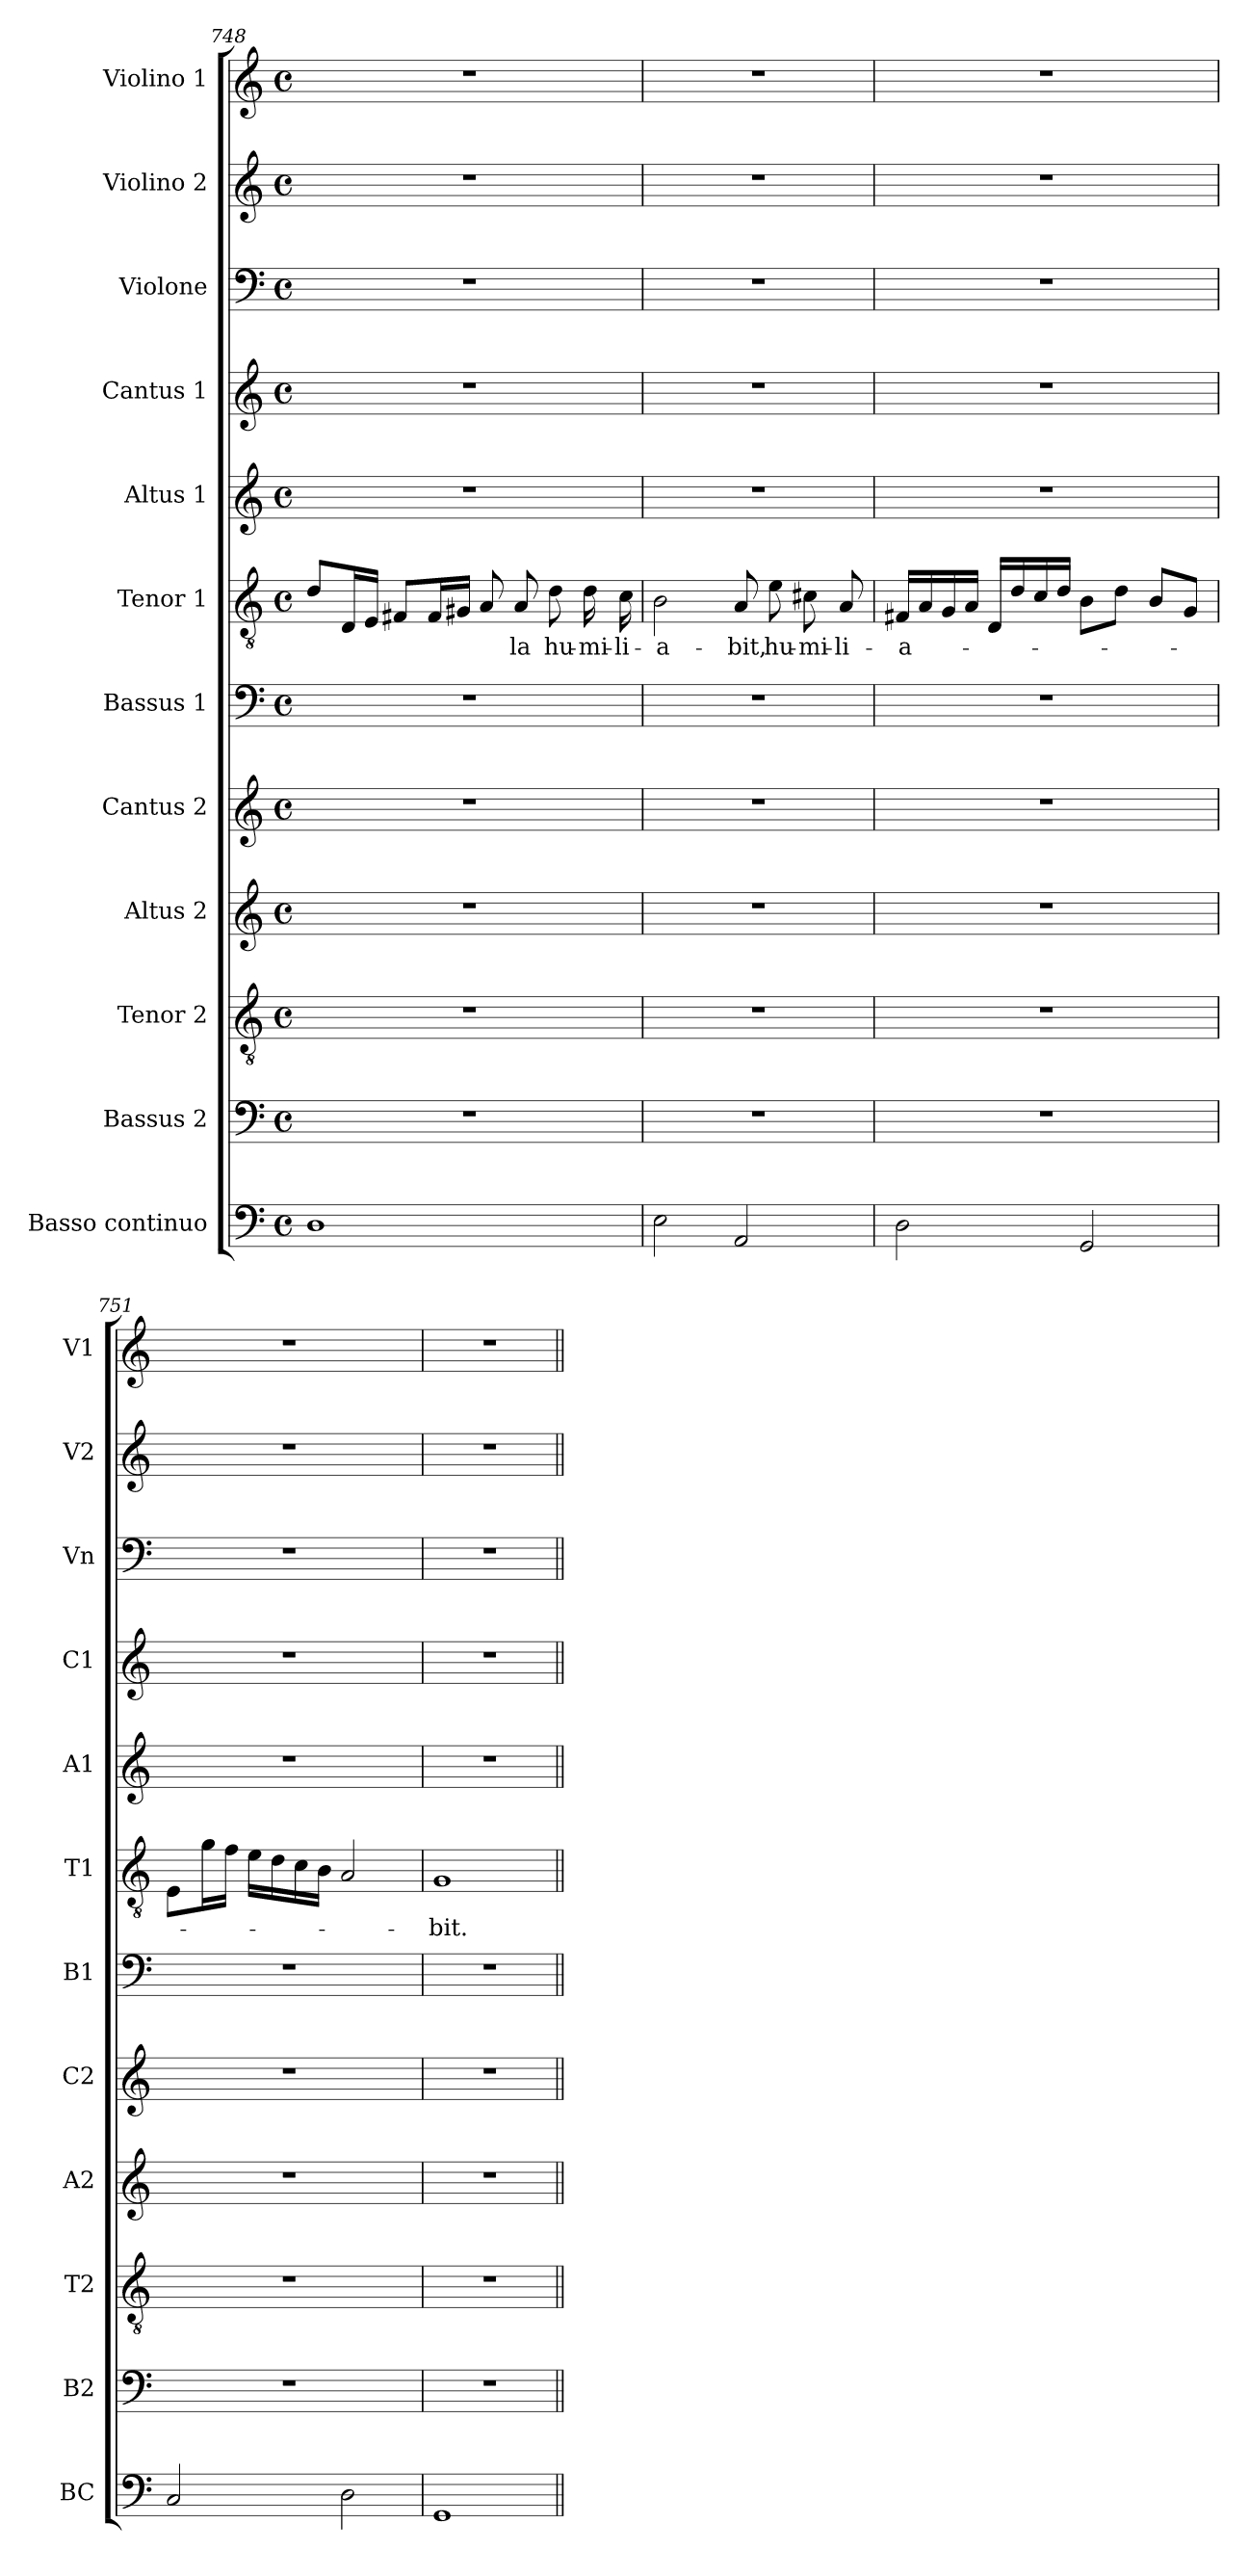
**kern	**kern	**kern	**kern	**kern	**kern	**kern	**text	**kern	**kern	**kern	**kern	**kern
*part12	*part11	*part10	*part9	*part8	*part7	*part6	*part6	*part5	*part4	*part3	*part2	*part1
*staff12	*staff11	*staff10	*staff9	*staff8	*staff7	*staff6	*staff6	*staff5	*staff4	*staff3	*staff2	*staff1
*I"Basso continuo	*I"Bassus 2	*I"Tenor 2	*I"Altus 2	*I"Cantus 2	*I"Bassus 1	*I"Tenor 1	*	*I"Altus 1	*I"Cantus 1	*I"Violone	*I"Violino 2	*I"Violino 1
*I'BC	*I'B2	*I'T2	*I'A2	*I'C2	*I'B1	*I'T1	*	*I'A1	*I'C1	*I'Vn	*I'V2	*I'V1
!!LO:LB:g=z
*clefF4	*clefF4	*clefGv2	*clefG2	*clefG2	*clefF4	*clefGv2	*	*clefG2	*clefG2	*clefF4	*clefG2	*clefG2
*ITrd7c12	*	*	*	*	*	*	*	*	*	*ITrd7c12	*	*
*k[]	*k[]	*k[]	*k[]	*k[]	*k[]	*k[]	*	*k[]	*k[]	*k[]	*k[]	*k[]
*C:	*C:	*C:	*C:	*C:	*C:	*C:	*	*C:	*C:	*C:	*C:	*C:
*M4/4	*M4/4	*M4/4	*M4/4	*M4/4	*M4/4	*M4/4	*	*M4/4	*M4/4	*M4/4	*M4/4	*M4/4
*met(c)	*met(c)	*met(c)	*met(c)	*met(c)	*met(c)	*met(c)	*	*met(c)	*met(c)	*met(c)	*met(c)	*met(c)
=748	=748	=748	=748	=748	=748	=748	=748	=748	=748	=748	=748	=748
1DD	1r	1r	1r	1r	1r	8d/L	.	1r	1r	1r	1r	1r
.	.	.	.	.	.	16D/L	.	.	.	.	.	.
.	.	.	.	.	.	16E/JJ	.	.	.	.	.	.
.	.	.	.	.	.	8F#X/L	.	.	.	.	.	.
.	.	.	.	.	.	16F#/L	.	.	.	.	.	.
.	.	.	.	.	.	16G#X/JJ	.	.	.	.	.	.
.	.	.	.	.	.	8A/	.	.	.	.	.	.
!	!	!	!	!	!	!	!LO:LY:b	!	!	!	!	!
.	.	.	.	.	.	8A/	-la	.	.	.	.	.
!	!	!	!	!	!	!	!LO:LY:b	!	!	!	!	!
.	.	.	.	.	.	8d\	hu-	.	.	.	.	.
!	!	!	!	!	!	!	!LO:LY:b	!	!	!	!	!
.	.	.	.	.	.	16d\	-mi-	.	.	.	.	.
!	!	!	!	!	!	!	!LO:LY:b	!	!	!	!	!
.	.	.	.	.	.	16c\	-li-	.	.	.	.	.
=749	=749	=749	=749	=749	=749	=749	=749	=749	=749	=749	=749	=749
!	!	!	!	!	!	!	!LO:LY:b	!	!	!	!	!
2EE\	1r	1r	1r	1r	1r	2B\	-a-	1r	1r	1r	1r	1r
!	!	!	!	!	!	!	!LO:LY:b	!	!	!	!	!
2AAA/	.	.	.	.	.	8A/	-bit,	.	.	.	.	.
!	!	!	!	!	!	!	!LO:LY:b	!	!	!	!	!
.	.	.	.	.	.	8e\	hu-	.	.	.	.	.
!	!	!	!	!	!	!	!LO:LY:b	!	!	!	!	!
.	.	.	.	.	.	8c#X\	-mi-	.	.	.	.	.
!	!	!	!	!	!	!	!LO:LY:b	!	!	!	!	!
.	.	.	.	.	.	8A/	-li-	.	.	.	.	.
=750	=750	=750	=750	=750	=750	=750	=750	=750	=750	=750	=750	=750
!	!	!	!	!	!	!	!LO:LY:b	!	!	!	!	!
2DD\	1r	1r	1r	1r	1r	16F#X/LL	-a-	1r	1r	1r	1r	1r
.	.	.	.	.	.	16A/	.	.	.	.	.	.
.	.	.	.	.	.	16G/	.	.	.	.	.	.
.	.	.	.	.	.	16A/JJ	.	.	.	.	.	.
.	.	.	.	.	.	16D/LL	.	.	.	.	.	.
.	.	.	.	.	.	16d/	.	.	.	.	.	.
.	.	.	.	.	.	16c/	.	.	.	.	.	.
.	.	.	.	.	.	16d/JJ	.	.	.	.	.	.
2GGG/	.	.	.	.	.	8B\L	.	.	.	.	.	.
.	.	.	.	.	.	8d\J	.	.	.	.	.	.
.	.	.	.	.	.	8B/L	.	.	.	.	.	.
.	.	.	.	.	.	8G/J	.	.	.	.	.	.
=751	=751	=751	=751	=751	=751	=751	=751	=751	=751	=751	=751	=751
2CC/	1r	1r	1r	1r	1r	8E\L	.	1r	1r	1r	1r	1r
.	.	.	.	.	.	16g\L	.	.	.	.	.	.
.	.	.	.	.	.	16f\JJ	.	.	.	.	.	.
.	.	.	.	.	.	16e\LL	.	.	.	.	.	.
.	.	.	.	.	.	16d\	.	.	.	.	.	.
.	.	.	.	.	.	16c\	.	.	.	.	.	.
.	.	.	.	.	.	16B\JJ	.	.	.	.	.	.
2DD\	.	.	.	.	.	2A/	.	.	.	.	.	.
=752	=752	=752	=752	=752	=752	=752	=752	=752	=752	=752	=752	=752
!	!	!	!	!	!	!	!LO:LY:b	!	!	!	!	!
1GGG	1r	1r	1r	1r	1r	1G	-bit.	1r	1r	1r	1r	1r
=||	=||	=||	=||	=||	=||	=||	=||	=||	=||	=||	=||	=||
*-	*-	*-	*-	*-	*-	*-	*-	*-	*-	*-	*-	*-
